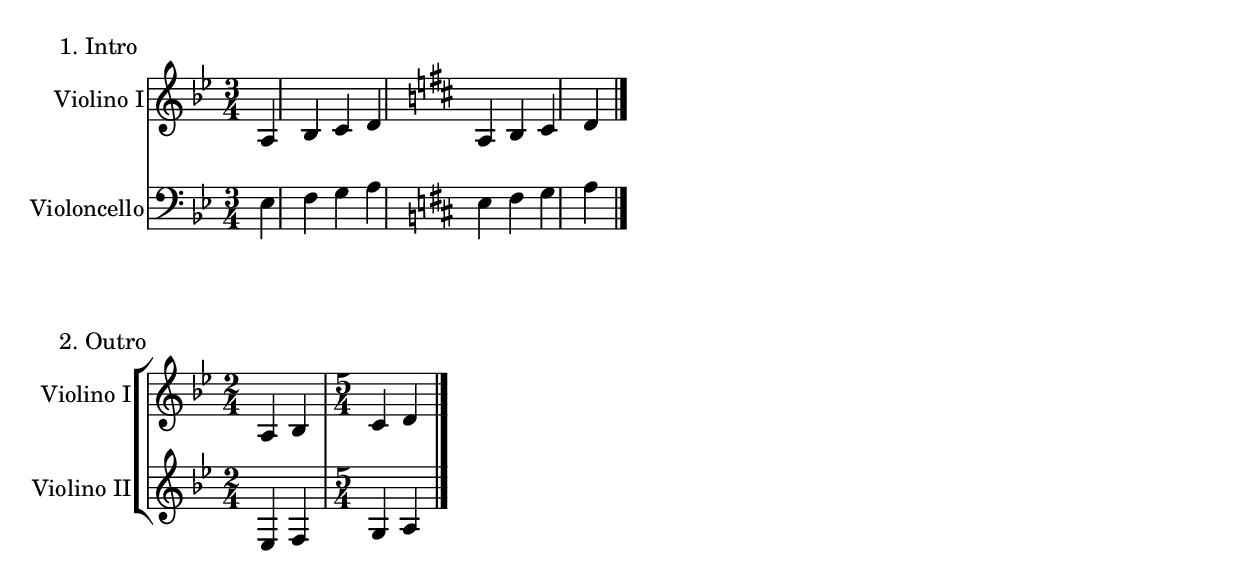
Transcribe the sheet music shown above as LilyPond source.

\version "2.18.2"
#(define lydown:render-mode 'score)

"01-intro/violino1/music" = \relative c {
  << \new Voice = "violino1_voice1" {
    \time 3/4
    \key bes \major
    a'4 bes c d
    \key d \major
    a b cis d
  } >>
}
"01-intro/violoncello/music" = \relative c {
  << \new Voice = "violoncello_voice1" {
    \time 3/4
    \key bes \major
    ees4 f g a
    \key d \major
    e fis g a
  } >>
}
"02-outro/violino1/music" = \relative c {
  << \new Voice = "violino1_voice1" {
    \time 2/4
    \key bes \major
    a'4 bes
    \time 5/4
    c d
  } >>
}
"02-outro/violino2/music" = \relative c {
  << \new Voice = "violino2_voice1" {
    \time 2/4
    \key bes \major
    ees4 f
    \time 5/4
    g a
  } >>
}

\book {
  \header {
  }

  \bookpart {
    \score {
      \header {
        piece = "1. Intro"
      }

      \new OrchestraGroup \with { } <<
        \new StaffGroup \with { \consists "Bar_number_engraver" } <<
          <<
          \new Staff = ViolinoIStaff \with { }
          \context Staff = ViolinoIStaff {
            \set Staff.instrumentName = #"Violino I"
            \clef "treble"
            \partial 8
            \"01-intro/violino1/music"
            \bar "|."
          }
          >>
        >>
        \new StaffGroup \with { } <<
          <<
          \new Staff = VioloncelloStaff \with { }
          \context Staff = VioloncelloStaff {
            \set Staff.instrumentName = #"Violoncello"
            \clef "bass"
            \partial 8
            \"01-intro/violoncello/music"
            \bar "|."
          }
          >>
        >>
      >>
      \layout { }
    }

    \score {
      \header {
        piece = "2. Outro"
      }

      \new OrchestraGroup \with { } <<
        \new StaffGroup \with { \consists "Bar_number_engraver" } <<
          <<
          \new Staff = ViolinoIStaff \with { }
          \context Staff = ViolinoIStaff {
            \set Staff.instrumentName = #"Violino I"
            \clef "treble"
            \"02-outro/violino1/music"
            \bar "|."
          }
          >>

          <<
          \new Staff = ViolinoIIStaff \with { }
          \context Staff = ViolinoIIStaff {
            \set Staff.instrumentName = #"Violino II"
            \clef "treble"
            \"02-outro/violino2/music"
            \bar "|."
          }
          >>
        >>
      >>
      \layout { }
    }
  }
}
